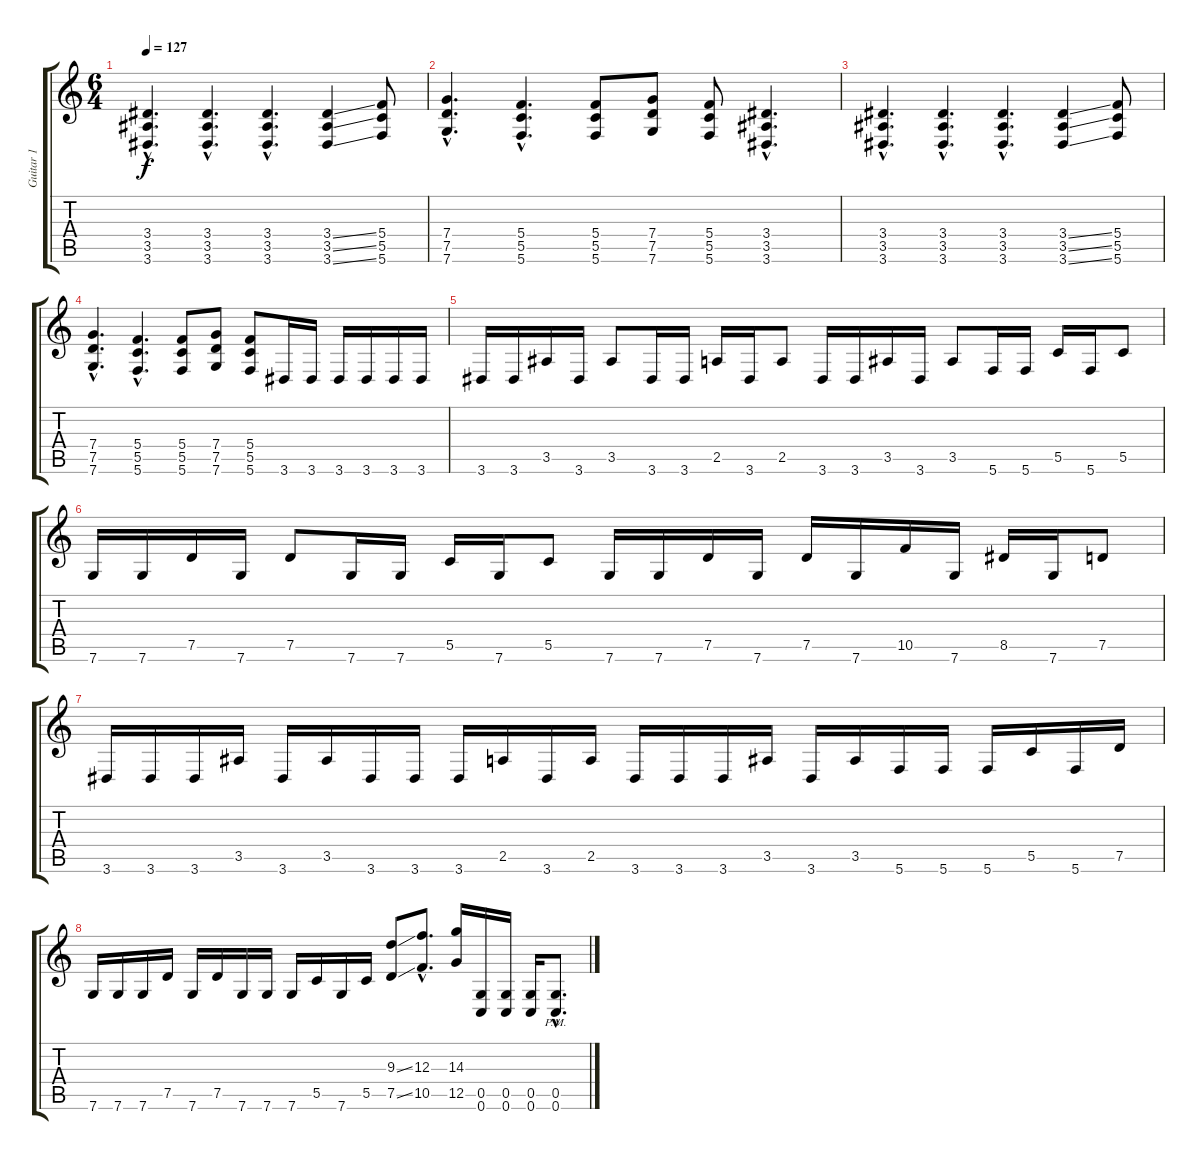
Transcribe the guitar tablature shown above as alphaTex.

\track ("Guitar 1" "Guitar 1") {instrument distortionguitar}
\staff {score tabs}
\tuning (D4 A3 F3 C3 G2 C2) {hide}
\ts (6 4)
\section ("" "")
\tempo 127
\clef g2
\ks c
(3.4{hac} 3.5{hac} 3.6{hac}).4{d dy f} (3.4{hac} 3.5{hac} 3.6{hac}).4{d} (3.4{hac} 3.5{hac} 3.6{hac}).4{d} (3.4{ss} 3.5{ss} 3.6{ss}).4 (5.4 5.5 5.6).8 |
(7.4{hac} 7.5{hac} 7.6{hac}).4{d} (5.4{hac} 5.5{hac} 5.6{hac}).4{d} (5.4 5.5 5.6).8 (7.4 7.5 7.6).8 (5.4 5.5 5.6).8 (3.4{hac} 3.5{hac} 3.6{hac}).4{d} |
(3.4{hac} 3.5{hac} 3.6{hac}).4{d} (3.4{hac} 3.5{hac} 3.6{hac}).4{d} (3.4{hac} 3.5{hac} 3.6{hac}).4{d} (3.4{ss} 3.5{ss} 3.6{ss}).4 (5.4 5.5 5.6).8 |
(7.4{hac} 7.5{hac} 7.6{hac}).4{d} (5.4{hac} 5.5{hac} 5.6{hac}).4{d} (5.4 5.5 5.6).8 (7.4 7.5 7.6).8 (5.4 5.5 5.6).8 3.6.16 3.6.16 3.6.16 3.6.16 3.6.16 3.6.16 |
\section ("" "")
3.6.16 3.6.16 3.5.16 3.6.16 3.5.8 3.6.16 3.6.16 2.5.16 3.6.16 2.5.8 3.6.16 3.6.16 3.5.16 3.6.16 3.5.8 5.6.16 5.6.16 5.5.16 5.6.16 5.5.8 |
7.6.16 7.6.16 7.5.16 7.6.16 7.5.8 7.6.16 7.6.16 5.5.16 7.6.16 5.5.8 7.6.16 7.6.16 7.5.16 7.6.16 7.5.16 7.6.16 10.5.16 7.6.16 8.5.16 7.6.16 7.5.8 |
\section ("" "")
3.6.16 3.6.16 3.6.16 3.5.16 3.6.16 3.5.16 3.6.16 3.6.16 3.6.16 2.5.16 3.6.16 2.5.16 3.6.16 3.6.16 3.6.16 3.5.16 3.6.16 3.5.16 5.6.16 5.6.16 5.6.16 5.5.16 5.6.16 7.5.16 |
7.6.16 7.6.16 7.6.16 7.5.16 7.6.16 7.5.16 7.6.16 7.6.16 7.6.16 5.5.16 7.6.16 5.5.16 (9.3{ss} 7.5{ss}).8 (12.3{hac} 10.5{hac}).8{d} (14.3 12.5).16 (0.5 0.6).16 (0.5 0.6).16 (0.5 0.6).16 (0.5{hac pm} 0.6{hac pm}).8{d}
